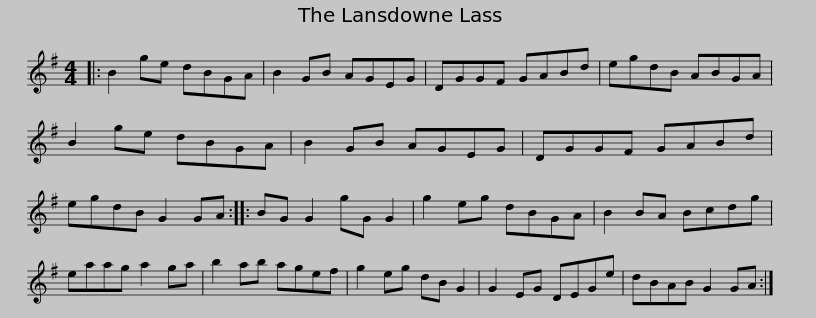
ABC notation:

X:1
L:1/8
M:4/4
I:linebreak $
K:G
V:1 treble
V:1
|: B2 ge dBGA | B2 GB AGEG | DGGF GABd | egdB ABGA | B2 ge dBGA | %5
 B2 GB AGEG |$ DGGF GABd | egdB G2 GA :: BG G2 gG G2 | g2 eg dBGA | %10
 B2 BA Bcdg | eaag a2 ga |$ b2 ab agef | g2 eg dB G2 | G2 EG DEGe | %15
 dBAB G2 GA :| %16
